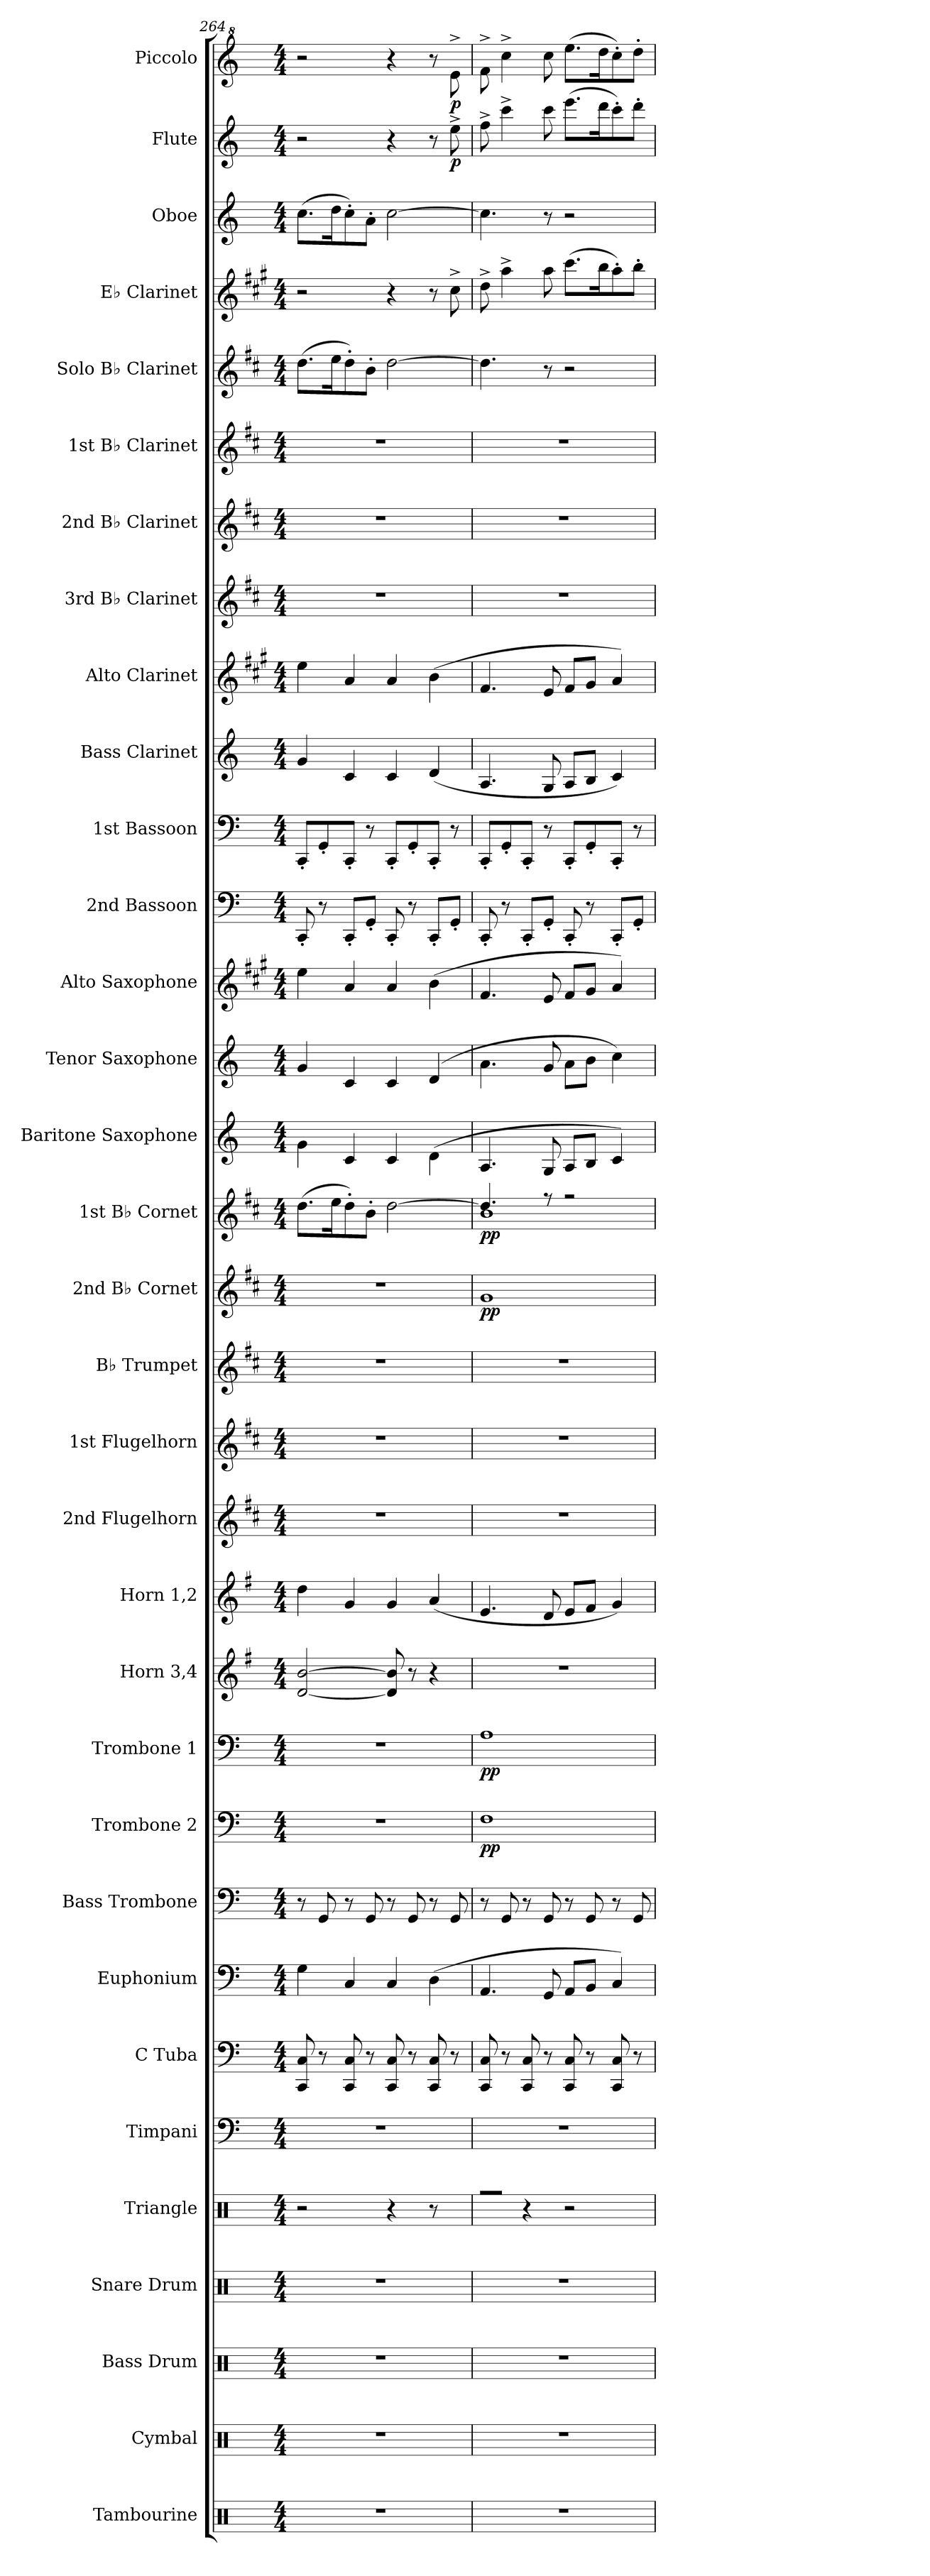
**kern	**kern	**kern	**kern	**kern	**kern	**kern	**kern	**kern	**kern	**dynam	**kern	**dynam	**kern	**kern	**kern	**kern	**kern	**kern	**dynam	**kern	**dynam	**kern	**kern	**kern	**kern	**kern	**kern	**kern	**kern	**kern	**kern	**kern	**kern	**kern	**kern	**dynam	**kern	**dynam
*part33	*part32	*part31	*part30	*part29	*part28	*part27	*part26	*part25	*part24	*part24	*part23	*part23	*part22	*part21	*part20	*part19	*part18	*part17	*part17	*part16	*part16	*part15	*part14	*part13	*part12	*part11	*part10	*part9	*part8	*part7	*part6	*part5	*part4	*part3	*part2	*part2	*part1	*part1
*staff33	*staff32	*staff31	*staff30	*staff29	*staff28	*staff27	*staff26	*staff25	*staff24	*staff24	*staff23	*staff23	*staff22	*staff21	*staff20	*staff19	*staff18	*staff17	*staff17	*staff16	*staff16	*staff15	*staff14	*staff13	*staff12	*staff11	*staff10	*staff9	*staff8	*staff7	*staff6	*staff5	*staff4	*staff3	*staff2	*staff2	*staff1	*staff1
*I"Tambourine	*I"Cymbal	*I"Bass Drum	*I"Snare Drum	*I"Triangle	*I"Timpani	*I"C Tuba	*I"Euphonium	*I"Bass Trombone	*I"Trombone 2	*	*I"Trombone 1	*	*I"Horn 3,4	*I"Horn 1,2	*I"2nd Flugelhorn	*I"1st Flugelhorn	*I"B♭ Trumpet	*I"2nd B♭ Cornet	*	*I"1st B♭ Cornet	*	*I"Baritone Saxophone	*I"Tenor Saxophone	*I"Alto Saxophone	*I"2nd Bassoon	*I"1st Bassoon	*I"Bass Clarinet	*I"Alto Clarinet	*I"3rd B♭ Clarinet	*I"2nd B♭ Clarinet	*I"1st B♭ Clarinet	*I"Solo B♭ Clarinet	*I"E♭ Clarinet	*I"Oboe	*I"Flute	*	*I"Piccolo	*
*I'Tamb.	*I'Cym.	*I'B. Dr.	*I'Sn. Dr.	*I'Trgl.	*I'Timp.	*I'C Tu.	*I'Eu.	*I'B. Trb.	*I'Trb. 2	*	*I'Trb. 1	*	*I'Hn. 3,4	*I'Hn. 1,2	*I'2nd Flghn.	*I'1st Flghn.	*I'B♭ Tpt.	*I'2nd B♭ Cnt.	*	*I'1st B♭ Cnt.	*	*I'Bar. Sax.	*I'T. Sax.	*I'A. Sax.	*I'2nd Bsn.	*I'1st Bsn.	*I'B. Cl.	*I'A. Cl.	*I'3rd B♭ Cl.	*I'2nd B♭ Cl.	*I'1st B♭ Cl.	*I'Solo B♭ Cl.	*I'E♭ Cl.	*I'Ob.	*I'Fl.	*	*I'Picc.	*
*clefX	*clefX	*clefX	*clefX	*clefX	*clefF4	*clefF4	*clefF4	*clefF4	*clefF4	*	*clefF4	*	*clefG2	*clefG2	*clefG2	*clefG2	*clefG2	*clefG2	*	*clefG2	*	*clefG2	*clefG2	*clefG2	*clefF4	*clefF4	*clefG2	*clefG2	*clefG2	*clefG2	*clefG2	*clefG2	*clefG2	*clefG2	*clefG2	*	*clefG^2	*
*	*	*	*	*	*	*	*	*	*	*	*	*	*ITrd4c7	*ITrd4c7	*ITrd1c2	*ITrd1c2	*ITrd1c2	*ITrd1c2	*	*ITrd1c2	*	*ITrd12c21	*ITrd8c14	*ITrd5c9	*	*	*ITrd8c14	*ITrd5c9	*ITrd1c2	*ITrd1c2	*ITrd1c2	*ITrd1c2	*ITrd-2c-3	*	*	*	*ITrd-7c-12	*
*k[]	*k[]	*k[]	*k[]	*k[]	*k[]	*k[]	*k[]	*k[]	*k[]	*	*k[]	*	*k[]	*k[]	*k[]	*k[]	*k[]	*k[]	*	*k[]	*	*k[]	*k[]	*k[]	*k[]	*k[]	*k[]	*k[]	*k[]	*k[]	*k[]	*k[]	*k[]	*k[]	*k[]	*	*k[]	*
*C:	*C:	*C:	*C:	*C:	*C:	*C:	*C:	*C:	*C:	*	*C:	*	*C:	*C:	*C:	*C:	*C:	*C:	*	*C:	*	*C:	*C:	*C:	*C:	*C:	*C:	*C:	*C:	*C:	*C:	*C:	*C:	*C:	*C:	*	*C:	*
*M4/4	*M4/4	*M4/4	*M4/4	*M4/4	*M4/4	*M4/4	*M4/4	*M4/4	*M4/4	*	*M4/4	*	*M4/4	*M4/4	*M4/4	*M4/4	*M4/4	*M4/4	*	*M4/4	*	*M4/4	*M4/4	*M4/4	*M4/4	*M4/4	*M4/4	*M4/4	*M4/4	*M4/4	*M4/4	*M4/4	*M4/4	*M4/4	*M4/4	*	*M4/4	*
=264	=264	=264	=264	=264	=264	=264	=264	=264	=264	=264	=264	=264	=264	=264	=264	=264	=264	=264	=264	=264	=264	=264	=264	=264	=264	=264	=264	=264	=264	=264	=264	=264	=264	=264	=264	=264	=264	=264
1r	1r	1r	1r	2r	1r	8CC/ 8C/	4G\	8r	1r	.	1r	.	[2G/ [2e/	4g\	1r	1r	1r	1r	.	(8.cc\L	.	4G\	4G/	4g\	8CC'/	8CC'/L	4G/	4g\	1r	1r	1r	(8.cc\L	2r	(8.cc\L	2r	.	2r	.
.	.	.	.	.	.	8r	.	8GG/	.	.	.	.	.	.	.	.	.	.	.	.	.	.	.	.	8r	8GG'/	.	.	.	.	.	.	.	.	.	.	.	.
.	.	.	.	.	.	.	.	.	.	.	.	.	.	.	.	.	.	.	.	16dd\K	.	.	.	.	.	.	.	.	.	.	.	16dd\K	.	16dd\K	.	.	.	.
.	.	.	.	.	.	8CC/ 8C/	4C/	8r	.	.	.	.	.	4c/	.	.	.	.	.	8cc'\)	.	4C/	4C/	4c/	8CC'/L	8CC'/J	4C/	4c/	.	.	.	8cc'\)	.	8cc'\)	.	.	.	.
.	.	.	.	.	.	8r	.	8GG/	.	.	.	.	.	.	.	.	.	.	.	8a'\J	.	.	.	.	8GG'/J	8r	.	.	.	.	.	8a'\J	.	8a'\J	.	.	.	.
.	.	.	.	4r	.	8CC/ 8C/	4C/	8r	.	.	.	.	8G/] 8e/]	4c/	.	.	.	.	.	[2cc\	.	4C/	4C/	4c/	8CC'/	8CC'/L	4C/	4c/	.	.	.	[2cc\	4r	[2cc\	4r	.	4r	.
.	.	.	.	.	.	8r	.	8GG/	.	.	.	.	8r	.	.	.	.	.	.	.	.	.	.	.	8r	8GG'/	.	.	.	.	.	.	.	.	.	.	.	.
.	.	.	.	8r	.	8CC/ 8C/	(4D\	8r	.	.	.	.	4r	(4d/	.	.	.	.	.	.	.	(4D\	(4D/	(4d\	8CC'/L	8CC'/J	(4D/	(4d\	.	.	.	.	8r	.	8r	.	8r	.
!	!	!	!	!	!	!	!	!	!	!	!	!	!	!	!	!	!	!	!	!	!	!	!	!	!	!	!	!	!	!	!	!	!	!	!	!LO:DY:b	!	!LO:DY:b
.	.	.	.	8R\	.	8r	.	8GG/	.	.	.	.	.	.	.	.	.	.	.	.	.	.	.	.	8GG'/J	8r	.	.	.	.	.	.	8ee^\	.	8ee^\	p	8eee^\	p
=265	=265	=265	=265	=265	=265	=265	=265	=265	=265	=265	=265	=265	=265	=265	=265	=265	=265	=265	=265	=265	=265	=265	=265	=265	=265	=265	=265	=265	=265	=265	=265	=265	=265	=265	=265	=265	=265	=265
*	*	*	*	*	*	*	*	*	*	*	*	*	*	*	*	*	*	*	*	*^	*	*	*	*	*	*	*	*	*	*	*	*	*	*	*	*	*	*
!	!	!	!	!	!	!	!	!	!	!LO:DY:b	!	!LO:DY:b	!	!	!	!	!	!	!LO:DY:b	!	!	!LO:DY:b	!	!	!	!	!	!	!	!	!	!	!	!	!	!	!	!	!
1r	1r	1r	1r	8R\L	1r	8CC/ 8C/	4.AA/	8r	1F	pp	1A	pp	1r	4.A/	1r	1r	1r	1f	pp	4.cc/]	1a	pp	4.AA/	4.A\	4.A/	8CC'/	8CC'/L	4.AA/	4.A/	1r	1r	1r	4.cc\]	8ff^\	4.cc\]	8ff^\	.	8fff^\	.
.	.	.	.	8R\J	.	8r	.	8GG/	.	.	.	.	.	.	.	.	.	.	.	.	.	.	.	.	.	8r	8GG'/	.	.	.	.	.	.	4ccc^\	.	4ccc^\	.	4cccc^\	.
.	.	.	.	4r	.	8CC/ 8C/	.	8r	.	.	.	.	.	.	.	.	.	.	.	.	.	.	.	.	.	8CC'/L	8CC'/J	.	.	.	.	.	.	.	.	.	.	.	.
.	.	.	.	.	.	8r	8GG/	8GG/	.	.	.	.	.	8G/	.	.	.	.	.	8r	.	.	8GG/	8G/	8G/	8GG'/J	8r	8GG/	8G/	.	.	.	8r	8ccc\	8r	8ccc\	.	8cccc\	.
.	.	.	.	2r	.	8CC/ 8C/	8AA/L	8r	.	.	.	.	.	8A/L	.	.	.	.	.	2r	.	.	8AA/L	8A\L	8A/L	8CC'/	8CC'/L	8AA/L	8A/L	.	.	.	2r	(8.eee\L	2r	(8.eee\L	.	(8.eeee\L	.
.	.	.	.	.	.	8r	8BB/J	8GG/	.	.	.	.	.	8B/J	.	.	.	.	.	.	.	.	8BB/J	8B\J	8B/J	8r	8GG'/	8BB/J	8B/J	.	.	.	.	.	.	.	.	.	.
.	.	.	.	.	.	.	.	.	.	.	.	.	.	.	.	.	.	.	.	.	.	.	.	.	.	.	.	.	.	.	.	.	.	16ddd\K	.	16ddd\K	.	16dddd\K	.
.	.	.	.	.	.	8CC/ 8C/	4C/)	8r	.	.	.	.	.	4c/)	.	.	.	.	.	.	.	.	4C/)	4c\)	4c/)	8CC'/L	8CC'/J	4C/)	4c/)	.	.	.	.	8ccc'\)	.	8ccc'\)	.	8cccc'\)	.
.	.	.	.	.	.	8r	.	8GG/	.	.	.	.	.	.	.	.	.	.	.	.	.	.	.	.	.	8GG'/J	8r	.	.	.	.	.	.	8ddd'\J	.	8ddd'\J	.	8dddd'\J	.
*	*	*	*	*	*	*	*	*	*	*	*	*	*	*	*	*	*	*	*	*v	*v	*	*	*	*	*	*	*	*	*	*	*	*	*	*	*	*	*	*
=	=	=	=	=	=	=	=	=	=	=	=	=	=	=	=	=	=	=	=	=	=	=	=	=	=	=	=	=	=	=	=	=	=	=	=	=	=	=
*-	*-	*-	*-	*-	*-	*-	*-	*-	*-	*-	*-	*-	*-	*-	*-	*-	*-	*-	*-	*-	*-	*-	*-	*-	*-	*-	*-	*-	*-	*-	*-	*-	*-	*-	*-	*-	*-	*-
